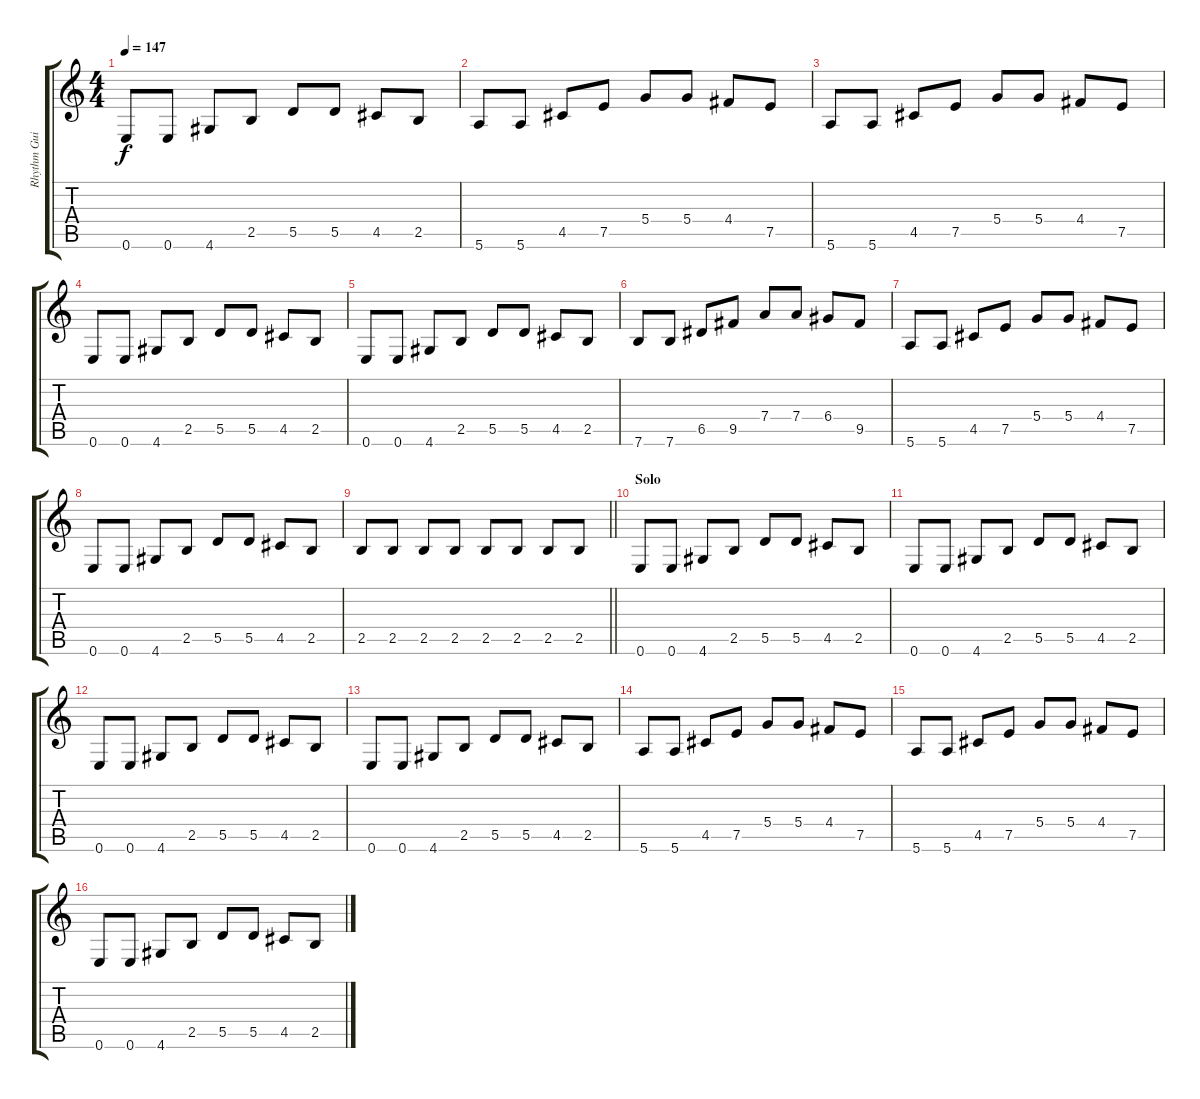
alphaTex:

\track ("Rhythm Guitar" "Rhythm Gui") {instrument electricguitarmuted}
\staff {score tabs}
\tuning (E4 B3 G3 D3 A2 E2) {hide}
\ts (4 4)
\tempo 147
\clef g2
\ks c
0.6.8{dy f} 0.6.8 4.6.8 2.5.8 5.5.8 5.5.8 4.5.8 2.5.8 |
5.6.8 5.6.8 4.5.8 7.5.8 5.4.8 5.4.8 4.4.8 7.5.8 |
5.6.8 5.6.8 4.5.8 7.5.8 5.4.8 5.4.8 4.4.8 7.5.8 |
0.6.8 0.6.8 4.6.8 2.5.8 5.5.8 5.5.8 4.5.8 2.5.8 |
0.6.8 0.6.8 4.6.8 2.5.8 5.5.8 5.5.8 4.5.8 2.5.8 |
7.6.8 7.6.8 6.5.8 9.5.8 7.4.8 7.4.8 6.4.8 9.5.8 |
5.6.8 5.6.8 4.5.8 7.5.8 5.4.8 5.4.8 4.4.8 7.5.8 |
0.6.8 0.6.8 4.6.8 2.5.8 5.5.8 5.5.8 4.5.8 2.5.8 |
\barLineRight lightlight
2.5.8 2.5.8 2.5.8 2.5.8 2.5.8 2.5.8 2.5.8 2.5.8 |
\section ("" "Solo")
0.6.8 0.6.8 4.6.8 2.5.8 5.5.8 5.5.8 4.5.8 2.5.8 |
0.6.8 0.6.8 4.6.8 2.5.8 5.5.8 5.5.8 4.5.8 2.5.8 |
0.6.8 0.6.8 4.6.8 2.5.8 5.5.8 5.5.8 4.5.8 2.5.8 |
0.6.8 0.6.8 4.6.8 2.5.8 5.5.8 5.5.8 4.5.8 2.5.8 |
5.6.8 5.6.8 4.5.8 7.5.8 5.4.8 5.4.8 4.4.8 7.5.8 |
5.6.8 5.6.8 4.5.8 7.5.8 5.4.8 5.4.8 4.4.8 7.5.8 |
0.6.8 0.6.8 4.6.8 2.5.8 5.5.8 5.5.8 4.5.8 2.5.8
